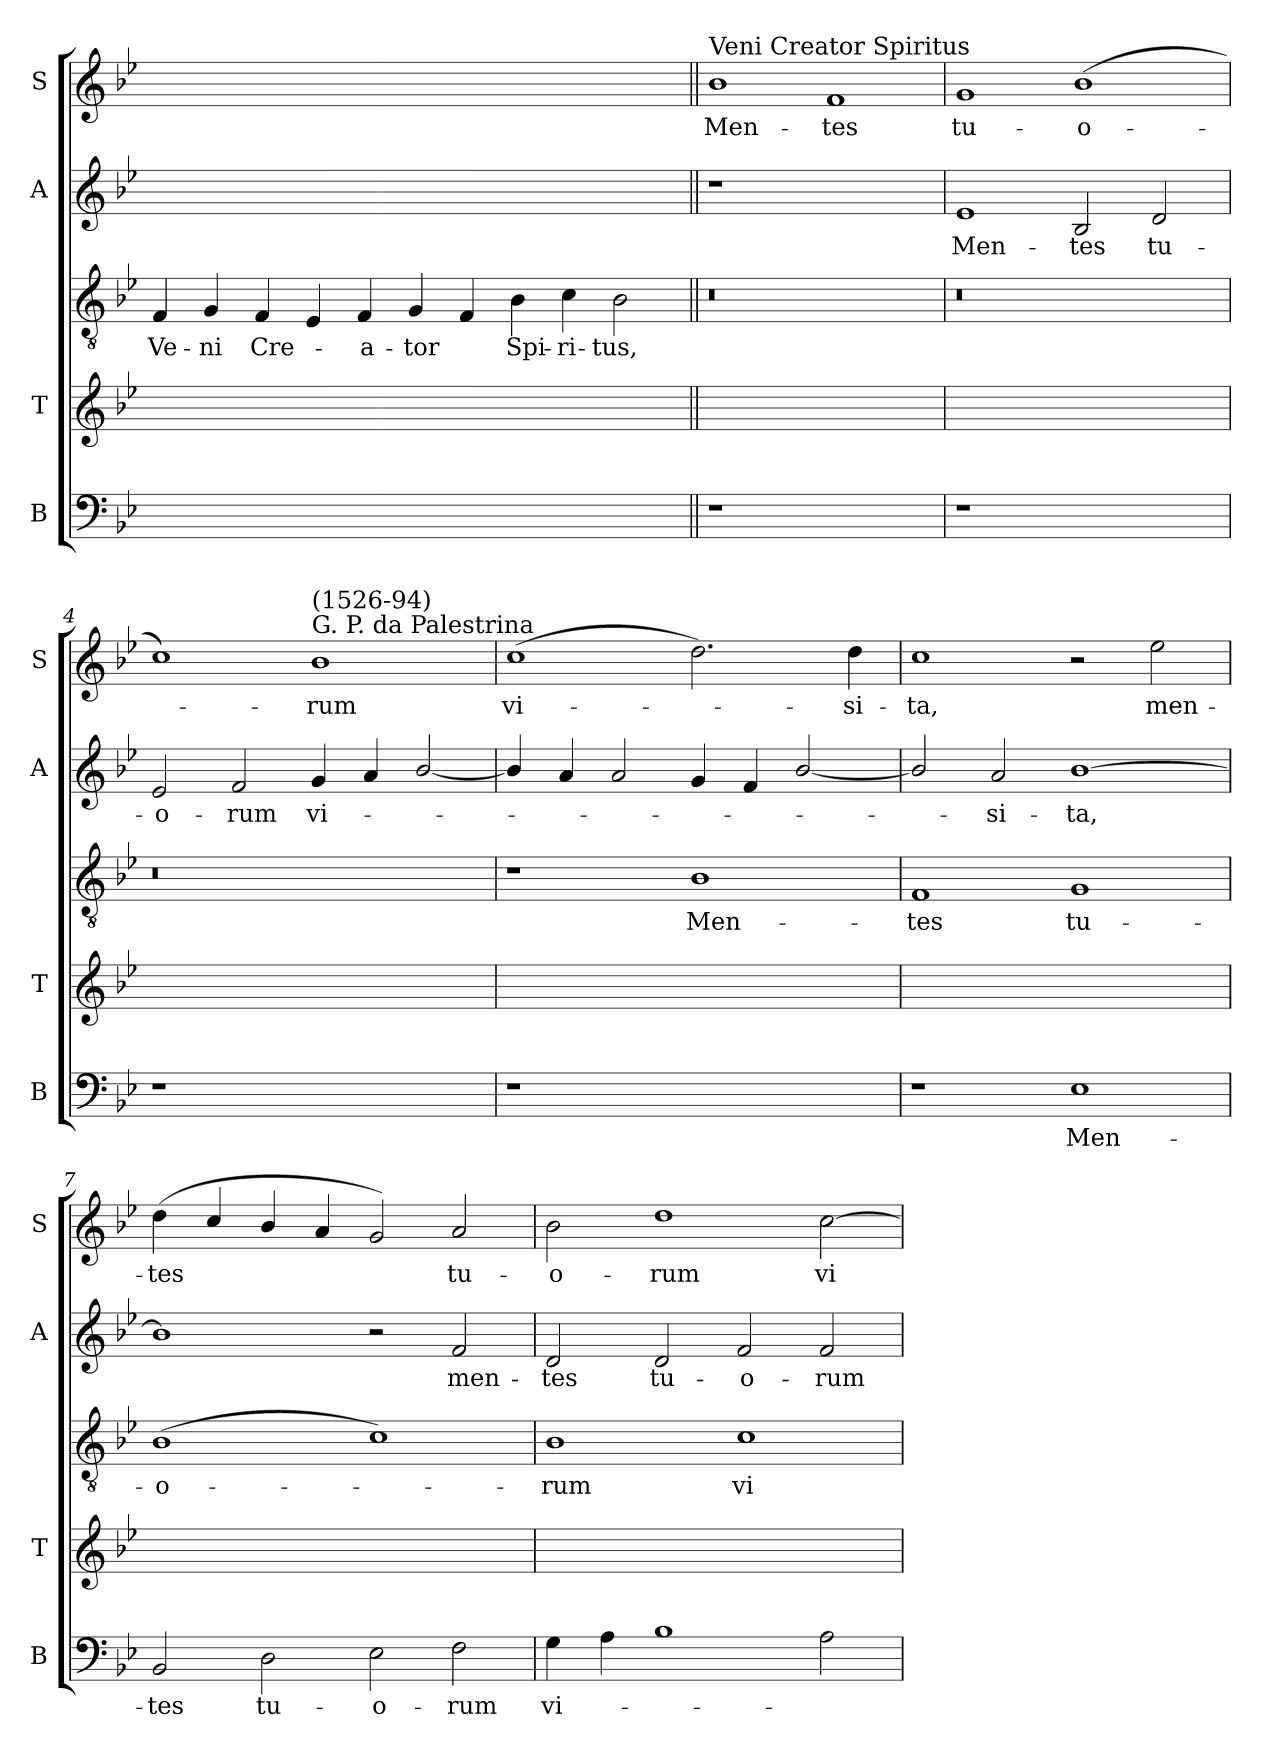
**kern	**text	**kern	**kern	**text	**kern	**text	**kern	**text
*part4	*part4	*part3	*part3	*part3	*part2	*part2	*part1	*part1
*staff5	*staff5	*staff4	*staff3	*staff3	*staff2	*staff2	*staff1	*staff1
*I"B	*	*I"T	*	*	*I"A	*	*I"S	*
*I'B	*	*I'T	*	*	*I'A	*	*I'S	*
*clefF4	*	*clefG2	*clefGv2	*	*clefG2	*	*clefG2	*
*k[b-e-]	*	*k[b-e-]	*k[b-e-]	*	*k[b-e-]	*	*k[b-e-]	*
*B-:	*	*B-:	*B-:	*	*B-:	*	*B-:	*
*MM130	*	*MM130	*MM130	*	*MM130	*	*MM130	*
=1	=1	=1	=1	=1	=1	=1	=1	=1
!	!	!	!	!LO:LY:b	!	!	!	!
0ryy	.	0ryy	4F/	Ve-	0ryy	.	0ryy	.
!	!	!	!	!LO:LY:b	!	!	!	!
.	.	.	4G/	-ni	.	.	.	.
!	!	!	!	!LO:LY:b	!	!	!	!
.	.	.	4F/	Cre-	.	.	.	.
.	.	.	4E-/	.	.	.	.	.
!	!	!	!	!LO:LY:b	!	!	!	!
.	.	.	4F/	a-	.	.	.	.
!	!	!	!	!LO:LY:b	!	!	!	!
.	.	.	4G/	-tor	.	.	.	.
.	.	.	4F/	.	.	.	.	.
!	!	!	!	!LO:LY:b	!	!	!	!
.	.	.	4B-\	Spi-	.	.	.	.
!	!	!	!	!LO:LY:b	!	!	!	!
2.ryy	.	2.ryy	4c\	-ri-	2.ryy	.	2.ryy	.
!	!	!	!	!LO:LY:b	!	!	!	!
.	.	.	2B-\	-tus,	.	.	.	.
=2||	=2||	=2||	=2||	=2||	=2||	=2||	=2||	=2||
*	*	*	*	*	*	*	*MM200	*
!	!	!	!	!	!	!	!LO:TX:a:t=Veni Creator Spiritus	!
!	!	!	!	!	!	!	!	!LO:LY:b
1r	.	0ryy	0r	.	1r	.	1b-	Men-
!	!	!	!	!	!	!	!	!LO:LY:b
1ryy	.	.	.	.	1ryy	.	1f	-tes
=3	=3	=3	=3	=3	=3	=3	=3	=3
!	!	!	!	!	!	!LO:LY:b	!	!LO:LY:b
1r	.	0ryy	0r	.	1e-	Men-	1g	tu-
!	!	!	!	!	!	!LO:LY:b	!	!LO:LY:b
1ryy	.	.	.	.	2B-/	-tes	(>1b-	-o-
!	!	!	!	!	!	!LO:LY:b	!	!
.	.	.	.	.	2d/	tu-	.	.
=4	=4	=4	=4	=4	=4	=4	=4	=4
!	!	!	!	!	!	!LO:LY:b	!	!
1r	.	0ryy	0r	.	2e-/	-o-	1cc)	.
!	!	!	!	!	!	!LO:LY:b	!	!
.	.	.	.	.	2f/	-rum	.	.
!	!	!	!	!	!	!	!LO:TX:a:t=G. P. da Palestrina	!
!	!	!	!	!	!	!	!LO:TX:a:t=(1526-94)	!
!	!	!	!	!	!	!LO:LY:b	!	!LO:LY:b
1ryy	.	.	.	.	4g/	vi-	1b-	rum
.	.	.	.	.	4a/	.	.	.
.	.	.	.	.	[2b-/	.	.	.
=5	=5	=5	=5	=5	=5	=5	=5	=5
!	!	!	!	!	!	!	!	!LO:LY:b
1r	.	0ryy	1r	.	4b-/]	.	(>1cc	vi-
.	.	.	.	.	4a/	.	.	.
.	.	.	.	.	2a/	.	.	.
!	!	!	!	!LO:LY:b	!	!	!	!
1ryy	.	.	1B-	Men-	4g/	.	2.dd\)	.
.	.	.	.	.	4f/	.	.	.
.	.	.	.	.	[2b-/	.	.	.
!	!	!	!	!	!	!	!	!LO:LY:b
.	.	.	.	.	.	.	4dd\	si-
!!LO:LB:g=z
=6	=6	=6	=6	=6	=6	=6	=6	=6
*	*	*	*	*	*	*	*MM200	*
!	!	!	!	!LO:LY:b	!	!	!	!LO:LY:b
1r	.	0ryy	1F	-tes	2b-/]	.	1cc	-ta,
!	!	!	!	!	!	!LO:LY:b	!	!
.	.	.	.	.	2a/	si-	.	.
!	!LO:LY:b	!	!	!LO:LY:b	!	!LO:LY:b	!	!
1E-	Men-	.	1G	tu-	[1b-	-ta,	2r	.
!	!	!	!	!	!	!	!	!LO:LY:b
.	.	.	.	.	.	.	2ee-\	men-
=7	=7	=7	=7	=7	=7	=7	=7	=7
!	!LO:LY:b	!	!	!LO:LY:b	!	!	!	!LO:LY:b
2BB-/	-tes	0ryy	(>1B-	-o-	1b-]	.	(<4dd\	-tes
.	.	.	.	.	.	.	4cc/	.
!	!LO:LY:b	!	!	!	!	!	!	!
2D\	tu-	.	.	.	.	.	4b-/	.
.	.	.	.	.	.	.	4a/	.
!	!LO:LY:b	!	!	!	!	!	!	!
2E-\	-o-	.	1c)	.	2r	.	2g/)	.
!	!LO:LY:b	!	!	!	!	!LO:LY:b	!	!LO:LY:b
2F\	-rum	.	.	.	2f/	men-	2a/	tu-
=8	=8	=8	=8	=8	=8	=8	=8	=8
!	!LO:LY:b	!	!	!LO:LY:b	!	!LO:LY:b	!	!LO:LY:b
4G\	vi-	0ryy	1B-	rum	2d/	-tes	2b-\	-o-
4A\	.	.	.	.	.	.	.	.
!	!	!	!	!	!	!LO:LY:b	!	!LO:LY:b
1B-	.	.	.	.	2d/	tu-	1dd	-rum
!	!	!	!	!LO:LY:b	!	!LO:LY:b	!	!
.	.	.	1c	vi-	2f/	-o-	.	.
!	!	!	!	!	!	!LO:LY:b	!	!LO:LY:b
2A\	.	.	.	.	2f/	-rum	[2cc\	vi-
=	=	=	=	=	=	=	=	=
*-	*-	*-	*-	*-	*-	*-	*-	*-
